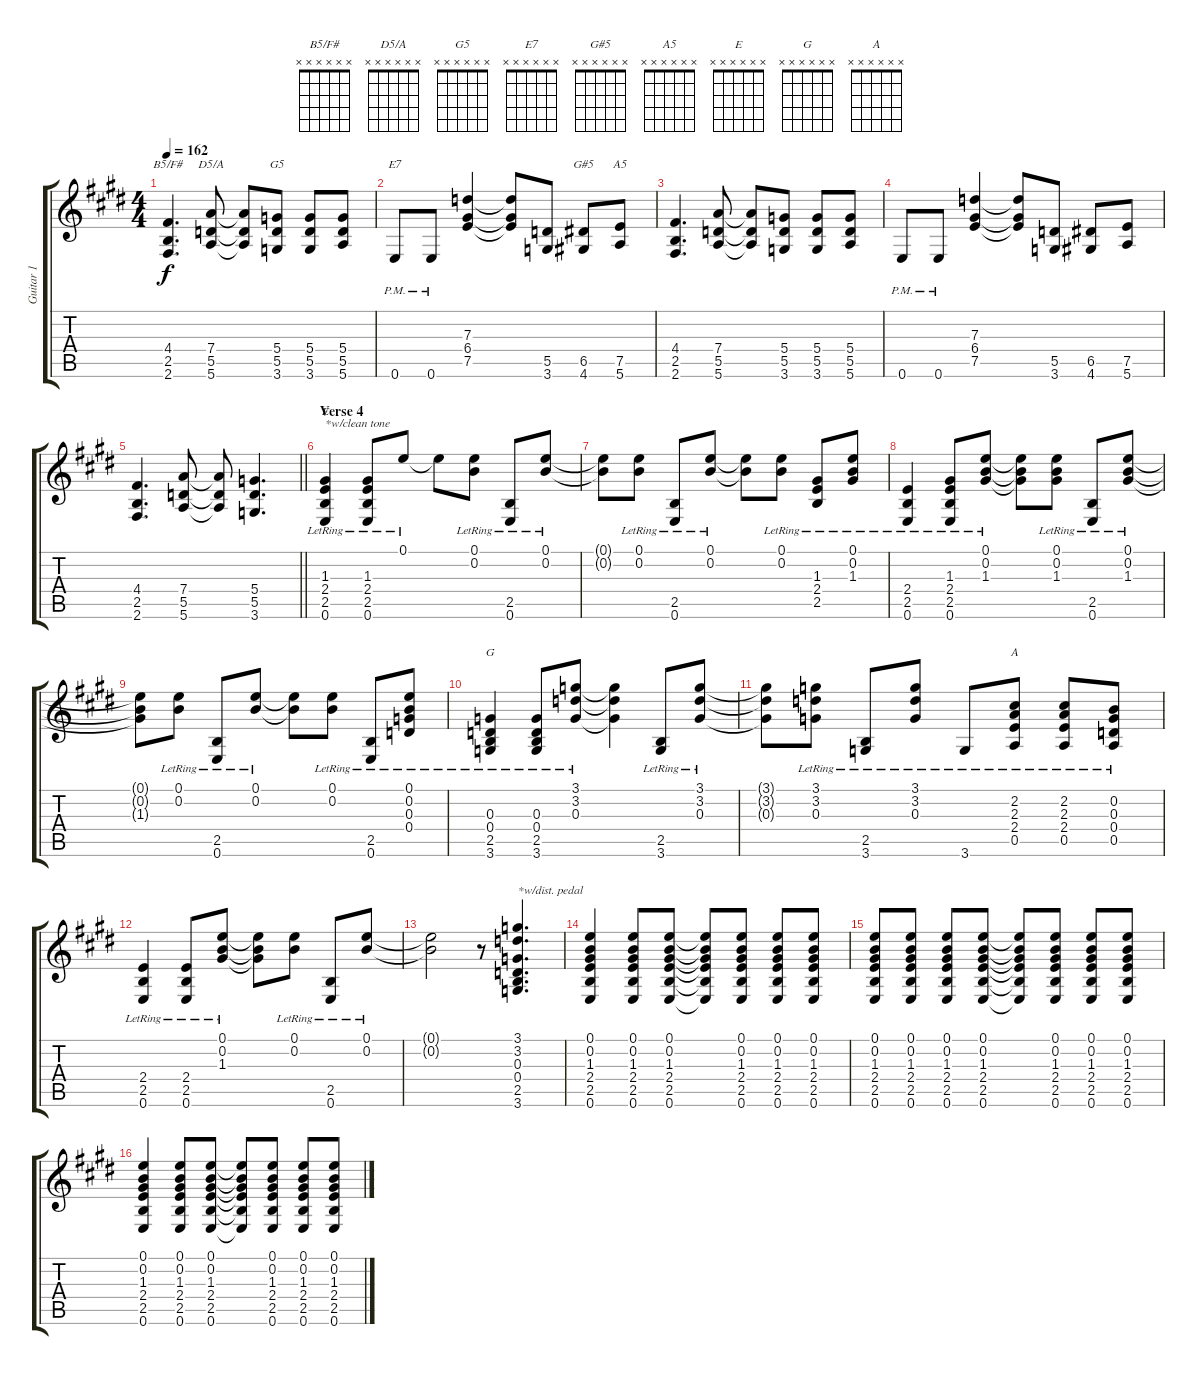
\track ("Guitar 1" "Guitar 1") {instrument electricguitarclean}
\staff {score tabs}
\tuning (E4 B3 G3 D3 A2 E2) {hide}
\chord ("B5/F#" x x x x x x)
\chord ("D5/A" x x x x x x)
\chord ("G5" x x x x x x)
\chord ("E7" x x x x x x)
\chord ("G#5" x x x x x x)
\chord ("A5" x x x x x x)
\chord ("E" x x x x x x)
\chord ("G" x x x x x x)
\chord ("A" x x x x x x)
\ts (4 4)
\tempo 162
\clef g2
\ks e
(4.4 2.5 2.6).4{d ch "B5/F#" dy f} (7.4 5.5 5.6).8{ch "D5/A"} (7.4{t} 5.5{t} 5.6{t}).8 (5.4 5.5 3.6).8{ch "G5"} (5.4 5.5 3.6).8 (5.4 5.5 5.6).8 |
0.6{pm}.8{ch "E7"} 0.6{pm}.8 (7.3 6.4 7.5).4 (7.3{t} 6.4{t} 7.5{t}).8 (5.5 3.6).8 (6.5 4.6).8{ch "G#5"} (7.5 5.6).8{ch "A5"} |
(4.4 2.5 2.6).4{d} (7.4 5.5 5.6).8 (7.4{t} 5.5{t} 5.6{t}).8 (5.4 5.5 3.6).8 (5.4 5.5 3.6).8 (5.4 5.5 5.6).8 |
0.6{pm}.8 0.6{pm}.8 (7.3 6.4 7.5).4 (7.3{t} 6.4{t} 7.5{t}).8 (5.5 3.6).8 (6.5 4.6).8 (7.5 5.6).8 |
\barLineRight lightlight
(4.4 2.5 2.6).4{d} (7.4 5.5 5.6).8 (7.4{t} 5.5{t} 5.6{t}).8 (5.4 5.5 3.6).4{d} |
\section ("" "Verse 4")
(1.3{lr} 2.4{lr} 2.5{lr} 0.6{lr}).4{ch "E" txt "*w/clean tone" instrument electricguitarclean} (1.3{lr} 2.4{lr} 2.5{lr} 0.6{lr}).8 0.1{lr}.8 0.1{t}.8 (0.1{lr} 0.2{lr}).8 (2.5{lr} 0.6{lr}).8 (0.1{lr} 0.2{lr}).8 |
(0.1{t} 0.2{t}).8 (0.1{lr} 0.2{lr}).8 (2.5{lr} 0.6{lr}).8 (0.1{lr} 0.2{lr}).8 (0.1{t} 0.2{t}).8 (0.1{lr} 0.2{lr}).8 (1.3{lr} 2.4{lr} 2.5{lr}).8 (0.1{lr} 0.2{lr} 1.3{lr}).8 |
(2.4{lr} 2.5{lr} 0.6{lr}).4 (1.3{lr} 2.4{lr} 2.5{lr} 0.6{lr}).8 (0.1{lr} 0.2{lr} 1.3{lr}).8 (0.1{t} 0.2{t} 1.3{t}).8 (0.1{lr} 0.2{lr} 1.3{lr}).8 (2.5{lr} 0.6{lr}).8 (0.1{lr} 0.2{lr} 1.3{lr}).8 |
(0.1{t} 0.2{t} 1.3{t}).8 (0.1{lr} 0.2{lr}).8 (2.5{lr} 0.6{lr}).8 (0.1{lr} 0.2{lr}).8 (0.1{t} 0.2{t}).8 (0.1{lr} 0.2{lr}).8 (2.5{lr} 0.6{lr}).8 (0.1{lr} 0.2{lr} 0.3{lr} 0.4{lr}).8 |
(0.3{lr} 0.4{lr} 2.5{lr} 3.6{lr}).4{ch "G"} (0.3{lr} 0.4{lr} 2.5{lr} 3.6{lr}).8 (3.1{lr} 3.2{lr} 0.3{lr}).8 (3.1{t} 3.2{t} 0.3{t}).4 (2.5{lr} 3.6{lr}).8 (3.1{lr} 3.2{lr} 0.3{lr}).8 |
(3.1{t} 3.2{t} 0.3{t}).8 (3.1{lr} 3.2{lr} 0.3{lr}).8 (2.5{lr} 3.6{lr}).8 (3.1{lr} 3.2{lr} 0.3{lr}).8 3.6{lr}.8 (2.2{lr} 2.3{lr} 2.4{lr} 0.5{lr}).8{ch "A"} (2.2{lr} 2.3{lr} 2.4{lr} 0.5{lr}).8 (0.2{lr} 0.3{lr} 0.4{lr} 0.5{lr}).8 |
(2.4{lr} 2.5{lr} 0.6{lr}).4 (2.4{lr} 2.5{lr} 0.6{lr}).8 (0.1{lr} 0.2{lr} 1.3{lr}).8 (0.1{t} 0.2{t} 1.3{t}).8 (0.1{lr} 0.2{lr}).8 (2.5{lr} 0.6{lr}).8 (0.1{lr} 0.2{lr}).8 |
(0.1{t} 0.2{t}).2 r.8 (3.1 3.2 0.3 0.4 2.5 3.6).4{d txt "*w/dist. pedal" instrument distortionguitar} |
(0.1 0.2 1.3 2.4 2.5 0.6).4 (0.1 0.2 1.3 2.4 2.5 0.6).8 (0.1 0.2 1.3 2.4 2.5 0.6).8 (0.1{t} 0.2{t} 1.3{t} 2.4{t} 2.5{t} 0.6{t}).8 (0.1 0.2 1.3 2.4 2.5 0.6).8 (0.1 0.2 1.3 2.4 2.5 0.6).8 (0.1 0.2 1.3 2.4 2.5 0.6).8 |
(0.1 0.2 1.3 2.4 2.5 0.6).8 (0.1 0.2 1.3 2.4 2.5 0.6).8 (0.1 0.2 1.3 2.4 2.5 0.6).8 (0.1 0.2 1.3 2.4 2.5 0.6).8 (0.1{t} 0.2{t} 1.3{t} 2.4{t} 2.5{t} 0.6{t}).8 (0.1 0.2 1.3 2.4 2.5 0.6).8 (0.1 0.2 1.3 2.4 2.5 0.6).8 (0.1 0.2 1.3 2.4 2.5 0.6).8 |
(0.1 0.2 1.3 2.4 2.5 0.6).4 (0.1 0.2 1.3 2.4 2.5 0.6).8 (0.1 0.2 1.3 2.4 2.5 0.6).8 (0.1{t} 0.2{t} 1.3{t} 2.4{t} 2.5{t} 0.6{t}).8 (0.1 0.2 1.3 2.4 2.5 0.6).8 (0.1 0.2 1.3 2.4 2.5 0.6).8 (0.1 0.2 1.3 2.4 2.5 0.6).8
